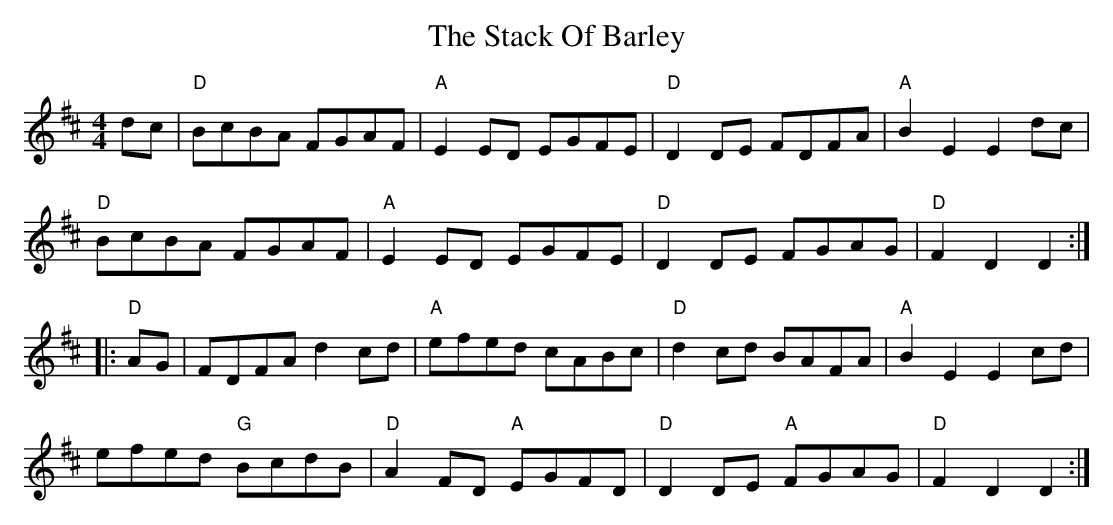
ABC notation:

X:1
T:The Stack Of Barley
M:4/4
L:1/8
K:D
dc |"D"BcBA FGAF | "A"E2ED EGFE | "D"D2DE FDFA | "A"B2E2 E2dc |
"D"BcBA FGAF | "A"E2ED EGFE | "D"D2DE FGAG | "D"F2D2 D2 :|
|: "D"AG | FDFA d2cd | "A"efed cABc | "D"d2cd BAFA | "A"B2E2 E2cd |
efed "G"BcdB | "D"A2FD "A"EGFD | "D"D2DE "A"FGAG | "D"F2D2 D2 :|
